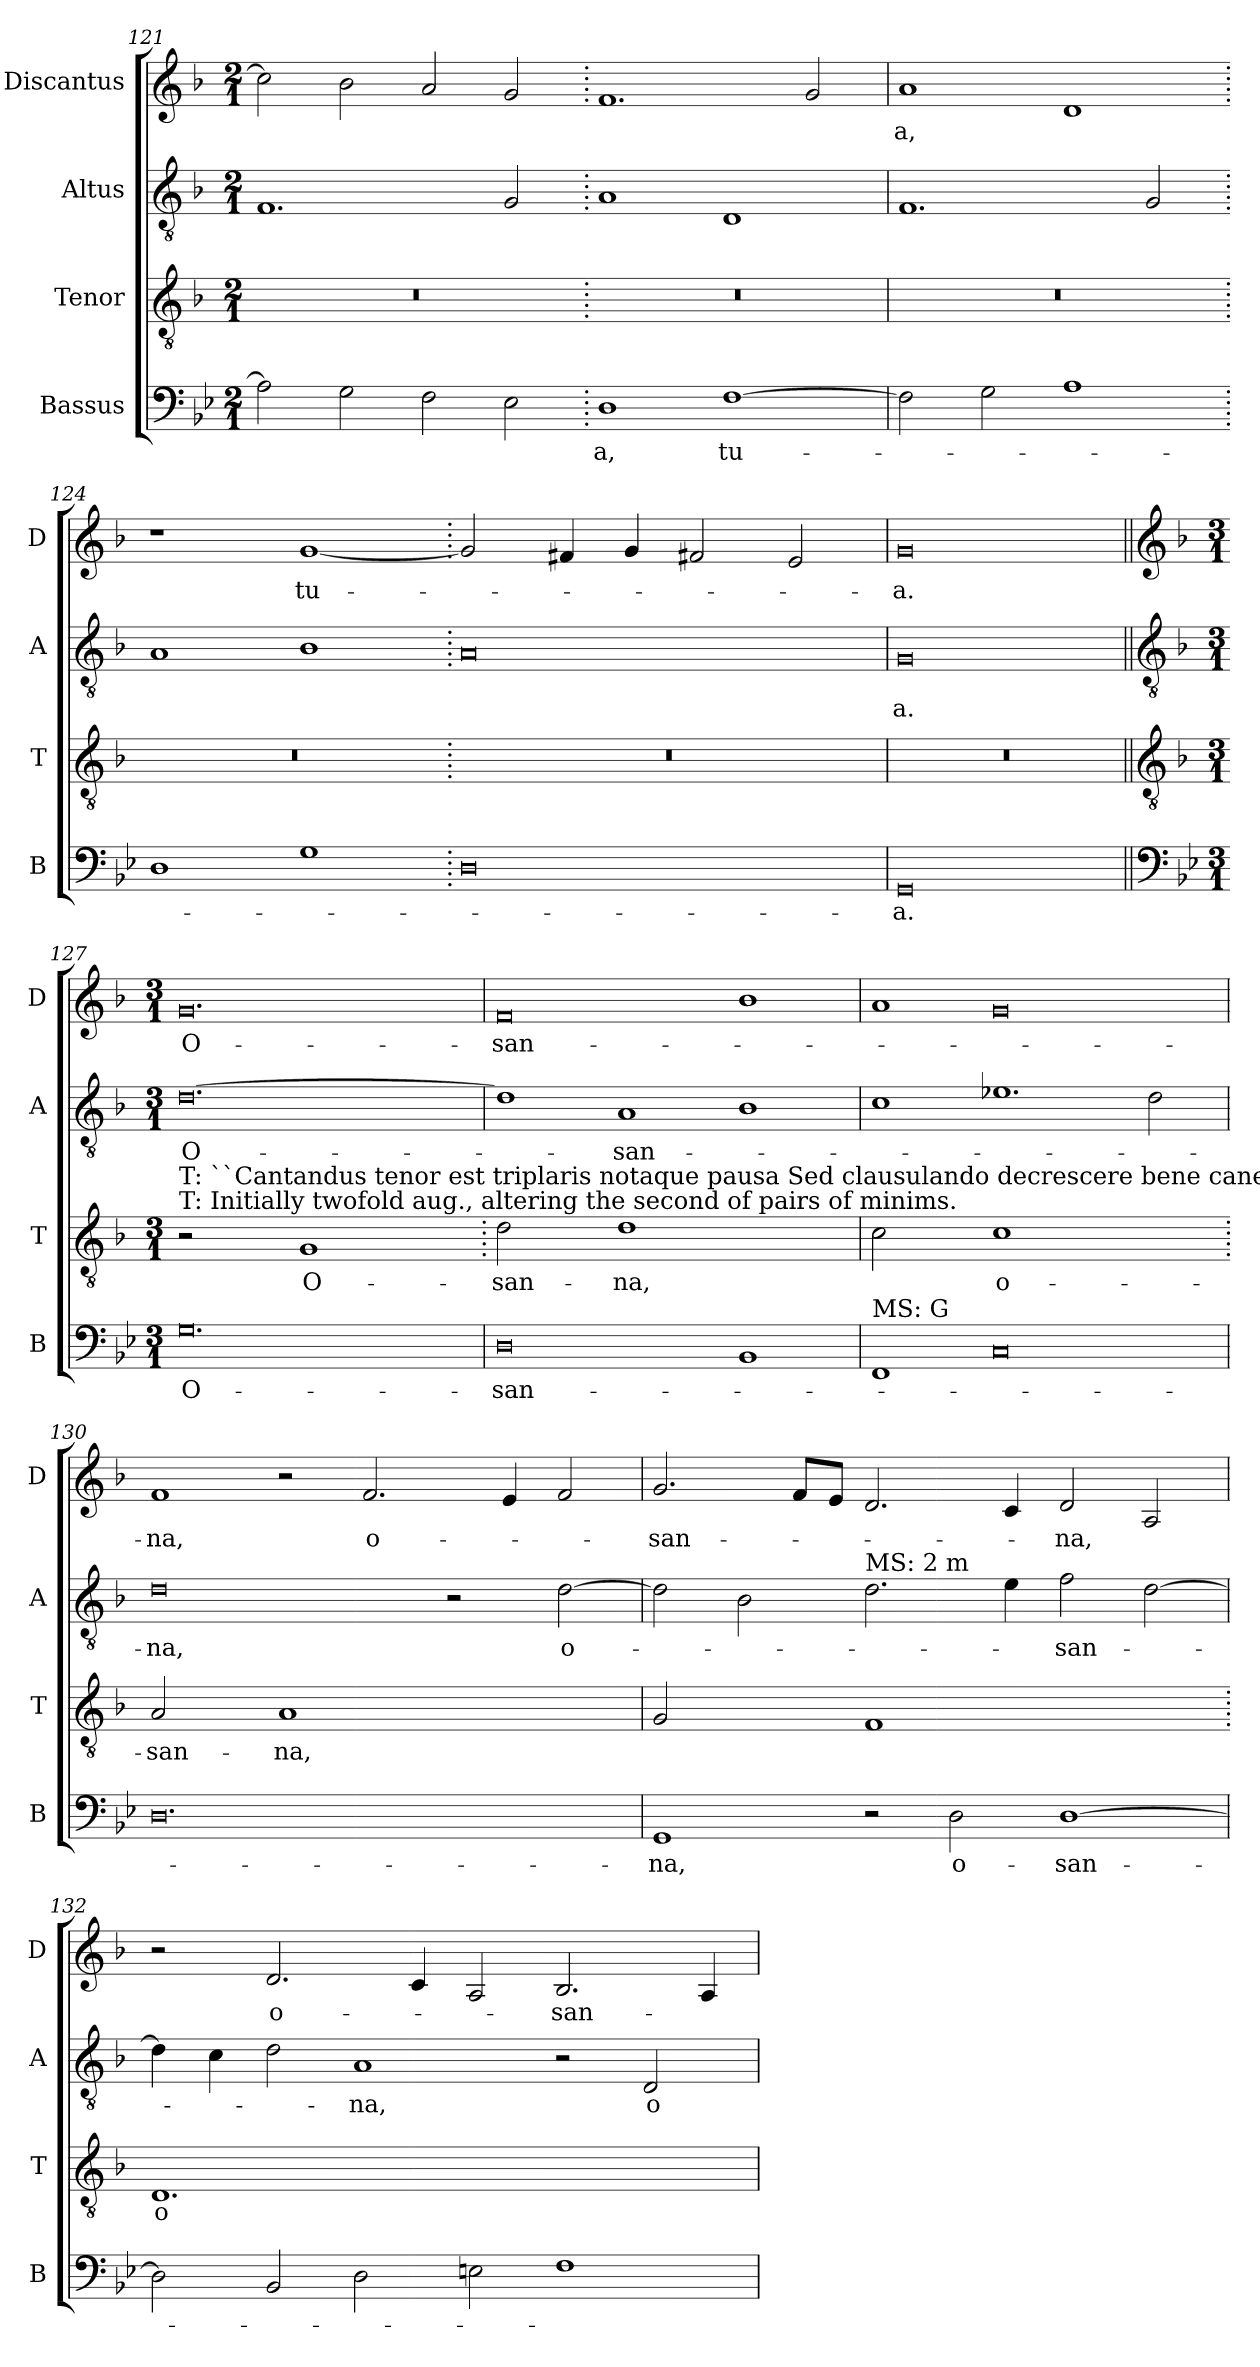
**kern	**text	**kern	**text	**kern	**text	**kern	**text
*part4	*part4	*part3	*part3	*part2	*part2	*part1	*part1
*staff4	*staff4	*staff3	*staff3	*staff2	*staff2	*staff1	*staff1
*I"Bassus	*	*I"Tenor	*	*I"Altus	*	*I"Discantus	*
*I'B	*	*I'T	*	*I'A	*	*I'D	*
*clefF4	*	*clefGv2	*	*clefGv2	*	*clefG2	*
*k[b-e-]	*	*k[b-]	*	*k[b-]	*	*k[b-]	*
*M2/1	*	*M2/1	*	*M2/1	*	*M2/1	*
=121	=121	=121	=121	=121	=121	=121	=121
2A]	.	0r	.	1.F	.	2cc]	.
2G	.	.	.	.	.	2b-	.
2F	.	.	.	.	.	2a	.
2E-	.	.	.	2G	.	2g	.
=122.	=122.	=122.	=122.	=122.	=122.	=122.	=122.
1D	-a,	0r	.	1A	.	1.f	.
[1F	tu-	.	.	1D	.	.	.
.	.	.	.	.	.	2g	.
=123	=123	=123	=123	=123	=123	=123	=123
2F]	.	0r	.	1.F	.	1a	-a,
2G	.	.	.	.	.	.	.
1A	.	.	.	.	.	1d	.
.	.	.	.	2G	.	.	.
=124.	=124.	=124.	=124.	=124.	=124.	=124.	=124.
1D	.	0r	.	1A	.	1r	.
1G	.	.	.	1B-	.	[1g	tu-
=125.	=125.	=125.	=125.	=125.	=125.	=125.	=125.
0D	.	0r	.	0A	.	2g]	.
.	.	.	.	.	.	4f#X	.
.	.	.	.	.	.	4g	.
.	.	.	.	.	.	2f#X	.
.	.	.	.	.	.	2e	.
=126	=126	=126	=126	=126	=126	=126	=126
0GG	-a.	0r	.	0G	-a.	0g	-a.
!!LO:LB:g=z
=127||	=127||	=127||	=127||	=127||	=127||	=127||	=127||
*clefF4	*	*clefGv2	*	*clefGv2	*	*clefG2	*
*k[b-e-]	*	*k[b-]	*	*k[b-]	*	*k[b-]	*
*M3/1	*	*M3/1	*	*M3/1	*	*M3/1	*
*	*	*	*	*	*	*MM300	*
!	!	!LO:TX:a:t=T&colon; Initially twofold aug., altering the second of pairs of minims.	!	!	!	!	!
!	!	!LO:TX:a:t=T&colon; ``Cantandus tenor est triplaris notaque pausa Sed clausulando decrescere bene canendo''	!	!	!	!	!
!	!	!LO:N:vis=2	!	!	!	!	!
0.G	O-	1r	.	[0.d	O-	0.g	O-
!	!	!LO:N:vis=1	!	!	!	!	!
.	.	0G	O-	.	.	.	.
=128	=128	=128.	=128	=128	=128	=128	=128
!	!	!LO:N:vis=2	!	!	!	!	!
0D	-san-	1d	-san-	1d]	.	0f	-san-
!	!	!LO:N:vis=1	!	!	!	!	!
.	.	0d	-na,	1A	-san-	.	.
1BB-	.	.	.	1B-	.	1b-	.
=129	=129	=129	=129	=129	=129	=129	=129
!LO:TX:a:t=MS&colon; G	!	!	!	!	!	!	!
!	!	!LO:N:vis=2	!	!	!	!	!
1FF	.	1c	.	1c	.	1a	.
!	!	!LO:N:vis=1	!	!	!	!	!
0C	.	0c	o-	1.e-X	.	0g	.
.	.	.	.	2d	.	.	.
=130	=130	=130.	=130	=130	=130	=130	=130
!	!	!LO:N:vis=2	!	!	!	!	!
0.D	.	1A	-san-	0d	-na,	1f	-na,
!	!	!LO:N:vis=1	!	!	!	!	!
.	.	0A	-na,	.	.	2r	.
.	.	.	.	.	.	2.f	o-
.	.	.	.	2r	.	.	.
.	.	.	.	.	.	4e	.
.	.	.	.	[2d	o-	2f	.
=131	=131	=131	=131	=131	=131	=131	=131
!	!	!LO:N:vis=2	!	!	!	!	!
1GG	-na,	1G	.	2d]	.	2.g	-san-
.	.	.	.	2B-	.	.	.
.	.	.	.	.	.	8fL	.
.	.	.	.	.	.	8eJ	.
!	!	!	!	!LO:TX:a:t=MS&colon; 2 m	!	!	!
!	!	!LO:N:vis=1	!	!	!	!	!
2r	.	0F	.	2.d	.	2.d	.
2D	o-	.	.	.	.	.	.
.	.	.	.	4e	.	4c	.
[1D	-san-	.	.	2f	-san-	2d	-na,
.	.	.	.	[2d	.	2A	.
=132	=132	=132.	=132	=132	=132	=132	=132
!	!	!LO:N:vis=1.	!	!	!	!	!
2D]	.	0.D	o-	4d]	.	2r	.
.	.	.	.	4c	.	.	.
2BB-	.	.	.	2d	.	2.d	o-
2D	.	.	.	1A	-na,	.	.
.	.	.	.	.	.	4c	.
2En	.	.	.	.	.	2A	.
1F	.	.	.	2r	.	2.B-	-san-
.	.	.	.	2D	o-	.	.
.	.	.	.	.	.	4A	.
=	=	=	=	=	=	=	=
*-	*-	*-	*-	*-	*-	*-	*-
